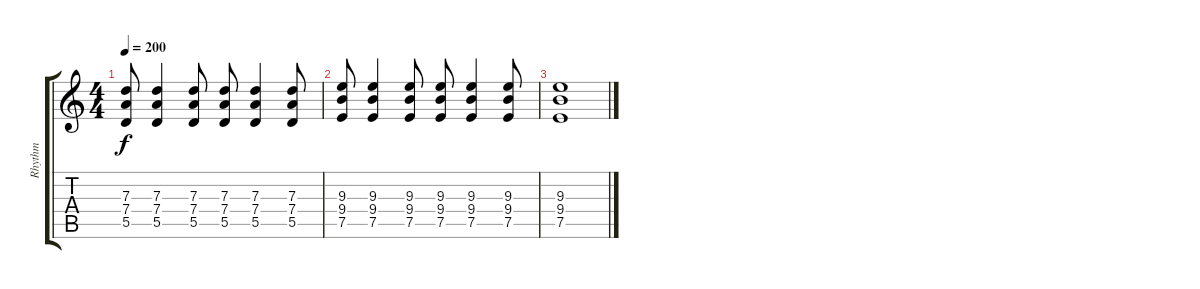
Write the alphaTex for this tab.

\track ("Rhythm" "Rhythm") {instrument overdrivenguitar}
\staff {score tabs}
\tuning (E4 B3 G3 D3 A2 E2) {hide}
\ts (4 4)
\tempo 200
\clef g2
\ks c
(7.3 7.4 5.5).8{dy f} (7.3 7.4 5.5).4 (7.3 7.4 5.5).8 (7.3 7.4 5.5).8 (7.3 7.4 5.5).4 (7.3 7.4 5.5).8 |
(9.3 9.4 7.5).8 (9.3 9.4 7.5).4 (9.3 9.4 7.5).8 (9.3 9.4 7.5).8 (9.3 9.4 7.5).4 (9.3 9.4 7.5).8 |
(9.3 9.4 7.5).1
